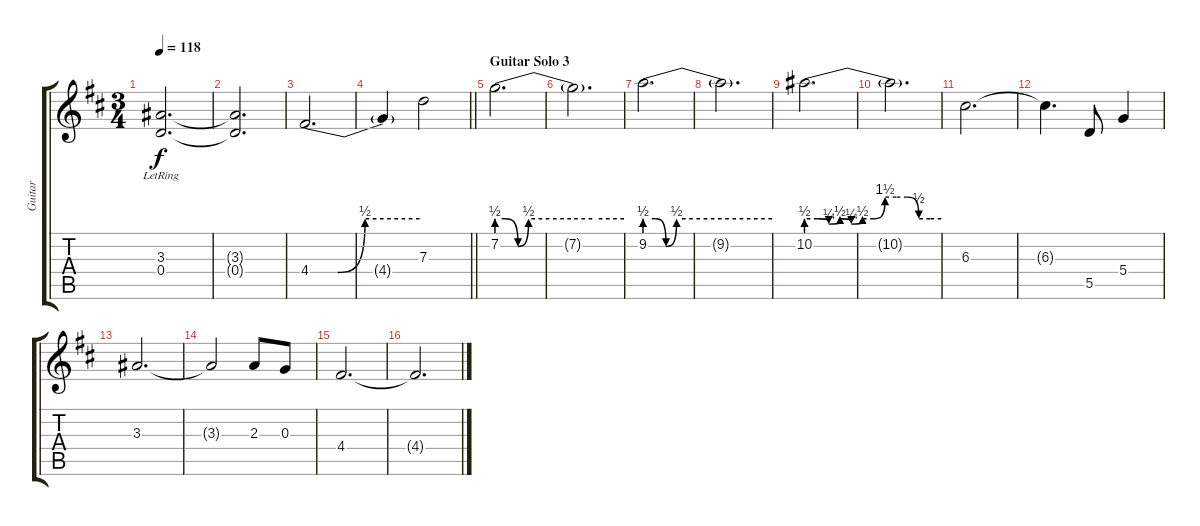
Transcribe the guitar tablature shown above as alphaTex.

\track ("Guitar" "Guitar") {instrument electricguitarclean}
\staff {score tabs}
\tuning (E4 B3 G3 D3 A2 E2) {hide}
\ts (3 4)
\tempo 118
\clef g2
\ks d
(3.3{lr} 0.4{lr}).2{d dy f} |
(3.3{t} 0.4{t}).2{d} |
4.4{be (custom 0 0 15 0 30 2 60 2)}.2{d} |
\barLineRight lightlight
4.4{t}.4 7.3.2 |
\section ("" "Guitar Solo 3")
7.2{be (custom 0 2 4 2 10 0 15 2 35 2 45 2 60 2)}.2{d} |
7.2{t}.2{d} |
9.2{be (custom 0 2 5 2 10 0 15 2 60 2)}.2{d} |
9.2{t}.2{d} |
10.2{be (custom 0 2 5 2 10 1 15 2 20 1 25 2 30 2 35 6 40 6 45 6 50 2 55 2 60 2)}.2{d} |
10.2{t}.2{d} |
6.3.2{d} |
6.3{t}.4{d} 5.5.8 5.4.4 |
3.3.2{d} |
3.3{t}.2 2.3.8 0.3.8 |
4.4.2{d} |
4.4{t}.2{d}
